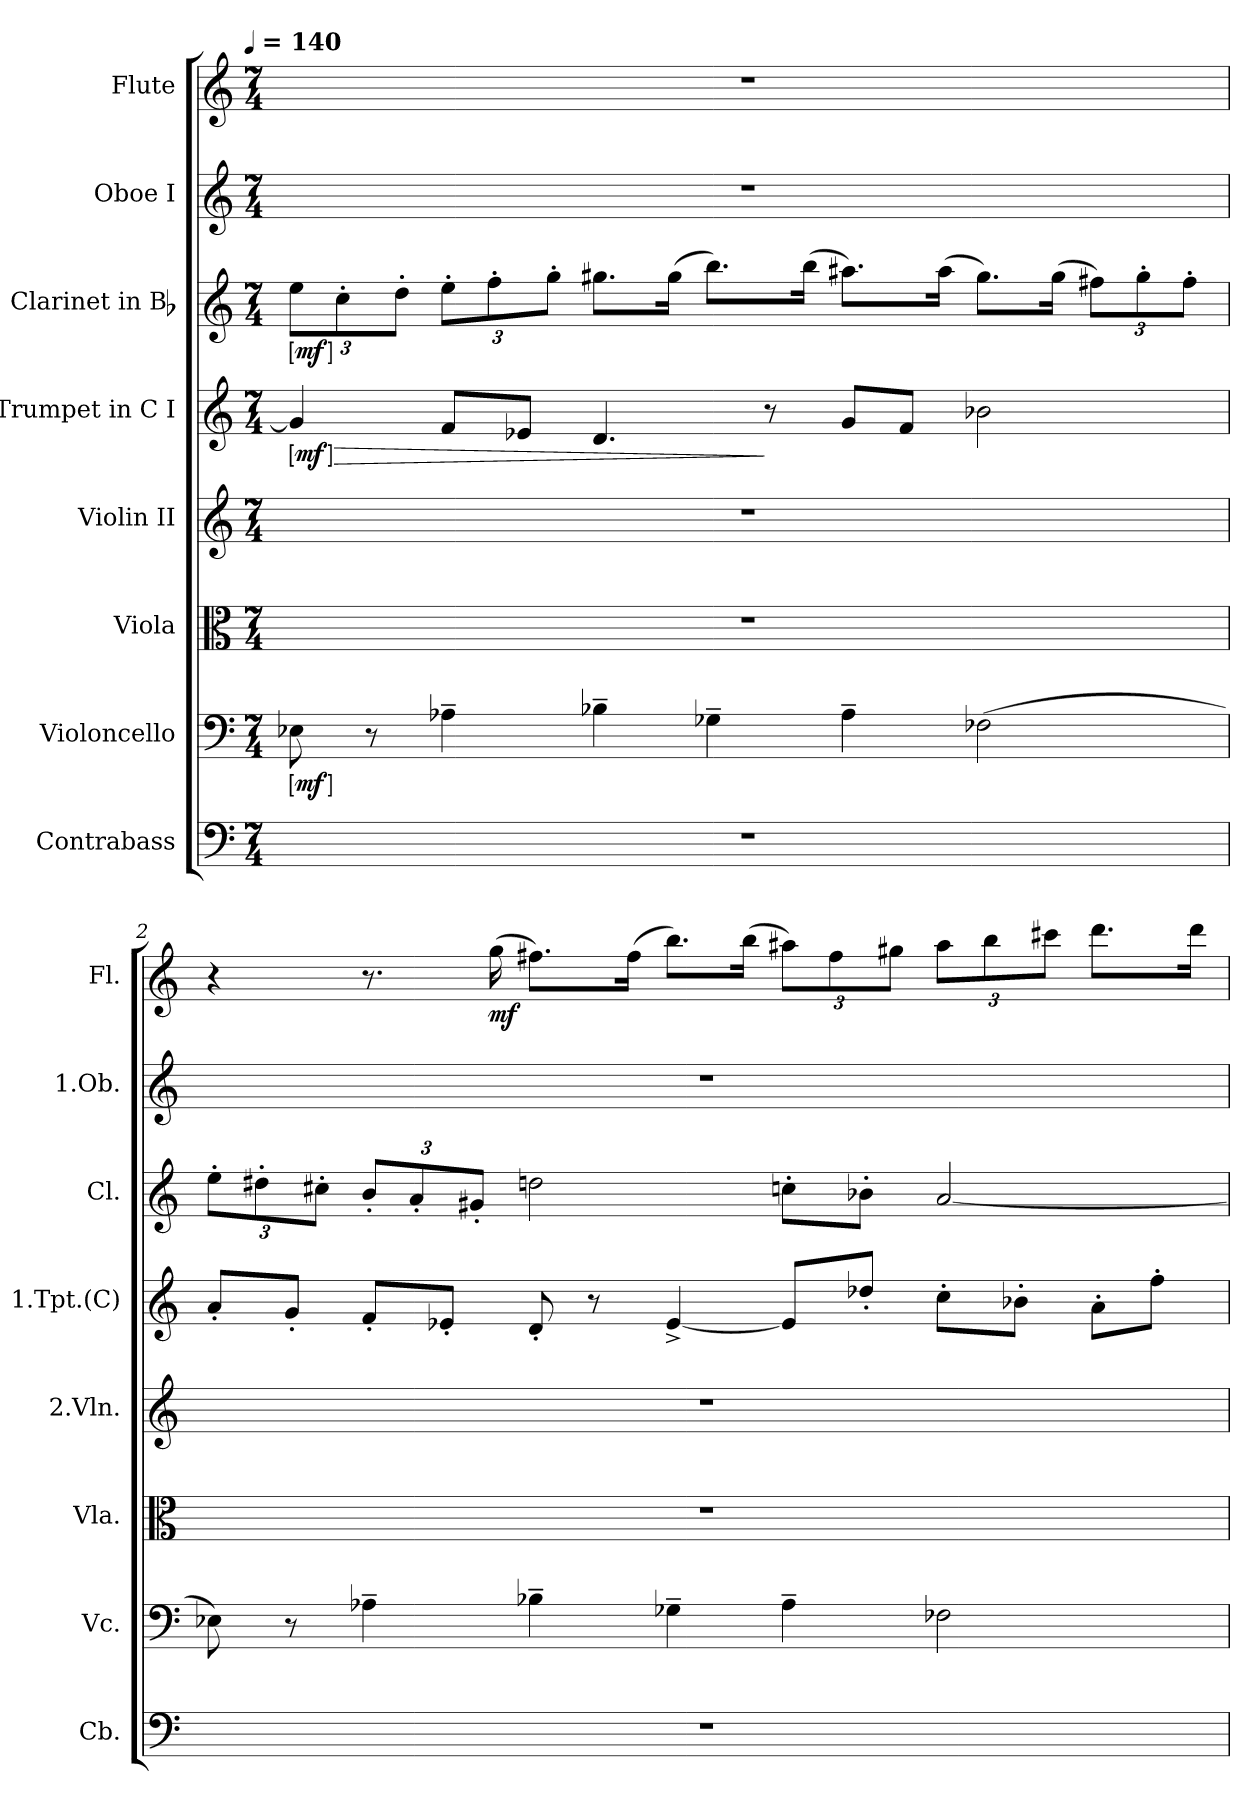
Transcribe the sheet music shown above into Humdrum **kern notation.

**kern	**kern	**dynam	**kern	**kern	**kern	**dynam	**kern	**dynam	**kern	**kern	**dynam
*part8	*part7	*part7	*part6	*part5	*part4	*part4	*part3	*part3	*part2	*part1	*part1
*staff8	*staff7	*staff7	*staff6	*staff5	*staff4	*staff4	*staff3	*staff3	*staff2	*staff1	*staff1
*I"Contrabass	*I"Violoncello	*	*I"Viola	*I"Violin II	*I"Trumpet in C I	*	*I"Clarinet in Bb	*	*I"Oboe I	*I"Flute	*
*I'Cb.	*I'Vc.	*	*I'Vla.	*I'2.Vln.	*I'1.Tpt.(C)	*	*I'Cl.	*	*I'1.Ob.	*I'Fl.	*
*clefF4	*clefF4	*	*clefC3	*clefG2	*clefG2	*	*clefG2	*	*clefG2	*clefG2	*
*ITrd7c12	*	*	*	*	*	*	*ITrd1c2	*	*	*	*
*k[]	*k[]	*	*k[]	*k[]	*k[]	*	*k[b-e-]	*	*k[]	*k[]	*
!!LO:TX:omd:t=[quarter] = 140
*M7/4	*M7/4	*	*M7/4	*M7/4	*M7/4	*	*M7/4	*	*M7/4	*M7/4	*
*MM140	*MM140	*	*MM140	*MM140	*MM140	*	*MM140	*	*MM140	*MM140	*
=1	=1	=1	=1	=1	=1	=1	=1	=1	=1	=1	=1
!	!	!LO:DY:ed=brack	!	!	!	!LO:HP:b	!	!	!	!	!
!	!	!	!	!	!	!LO:DY:n=1:ed=brack	!	!LO:DY:ed=brack	!	!	!
4%7r	8E-Xi	mf	4%7r	4%7r	4g]	> mf	12ddiL	mf	4%7r	4%7r	.
.	.	.	.	.	.	.	12b-'	.	.	.	.
.	8r	.	.	.	.	.	.	.	.	.	.
.	.	.	.	.	.	.	12cc'J	.	.	.	.
.	4A-X~	.	.	.	8fL	.	12dd'L	.	.	.	.
.	.	.	.	.	.	.	12ee-'	.	.	.	.
.	.	.	.	.	8e-XJ	.	.	.	.	.	.
.	.	.	.	.	.	.	12ff'J	.	.	.	.
.	4B-X~	.	.	.	4.d	.	8.ff#XL	.	.	.	.
.	.	.	.	.	.	.	(16ff#Jk	.	.	.	.
.	4G-X~	.	.	.	.	.	8.aaL)	.	.	.	.
.	.	.	.	.	8r	]	.	.	.	.	.
.	.	.	.	.	.	.	(16aaJk	.	.	.	.
.	4A-~	.	.	.	8gL	.	8.gg#XL)	.	.	.	.
.	.	.	.	.	8fJ	.	.	.	.	.	.
.	.	.	.	.	.	.	(16gg#Jk	.	.	.	.
.	(2F-X	.	.	.	2b-X	.	8.ff#L)	.	.	.	.
.	.	.	.	.	.	.	(16ff#Jk	.	.	.	.
.	.	.	.	.	.	.	12eenL)	.	.	.	.
.	.	.	.	.	.	.	12ff#'	.	.	.	.
.	.	.	.	.	.	.	12ee'J	.	.	.	.
=2	=2	=2	=2	=2	=2	=2	=2	=2	=2	=2	=2
4%7r	8E-X)	.	4%7r	4%7r	8a'L	.	12dd'L	.	4%7r	4r	.
.	.	.	.	.	.	.	12cc#X'	.	.	.	.
.	8r	.	.	.	8g'J	.	.	.	.	.	.
.	.	.	.	.	.	.	12bn'J	.	.	.	.
.	4A-X~	.	.	.	8f'L	.	12a'L	.	.	8.r	.
.	.	.	.	.	.	.	12g'	.	.	.	.
.	.	.	.	.	8e-X'J	.	.	.	.	.	.
.	.	.	.	.	.	.	12f#X'J	.	.	.	.
.	.	.	.	.	.	.	.	.	.	(16gg	mf
.	4B-X~	.	.	.	8d'	.	2ccn	.	.	8.ff#XL)	.
.	.	.	.	.	8r	.	.	.	.	.	.
.	.	.	.	.	.	.	.	.	.	(16ff#Jk	.
.	4G-X~	.	.	.	[4e-^	.	.	.	.	8.bbL)	.
.	.	.	.	.	.	.	.	.	.	(16bbJk	.
.	4A-~	.	.	.	8e-L]	.	8b-X'L	.	.	12aa#XL)	.
.	.	.	.	.	.	.	.	.	.	12ff#	.
.	.	.	.	.	8dd-X'J	.	8a-X'J	.	.	.	.
.	.	.	.	.	.	.	.	.	.	12gg#XJ	.
.	2F-X	.	.	.	8cc'L	.	[2g	.	.	12aa#L	.
.	.	.	.	.	.	.	.	.	.	12bb	.
.	.	.	.	.	8b-X'J	.	.	.	.	.	.
.	.	.	.	.	.	.	.	.	.	12ccc#XJ	.
.	.	.	.	.	8a'L	.	.	.	.	8.dddL	.
.	.	.	.	.	8ff'J	.	.	.	.	.	.
.	.	.	.	.	.	.	.	.	.	16dddJk	.
=	=	=	=	=	=	=	=	=	=	=	=
*-	*-	*-	*-	*-	*-	*-	*-	*-	*-	*-	*-
